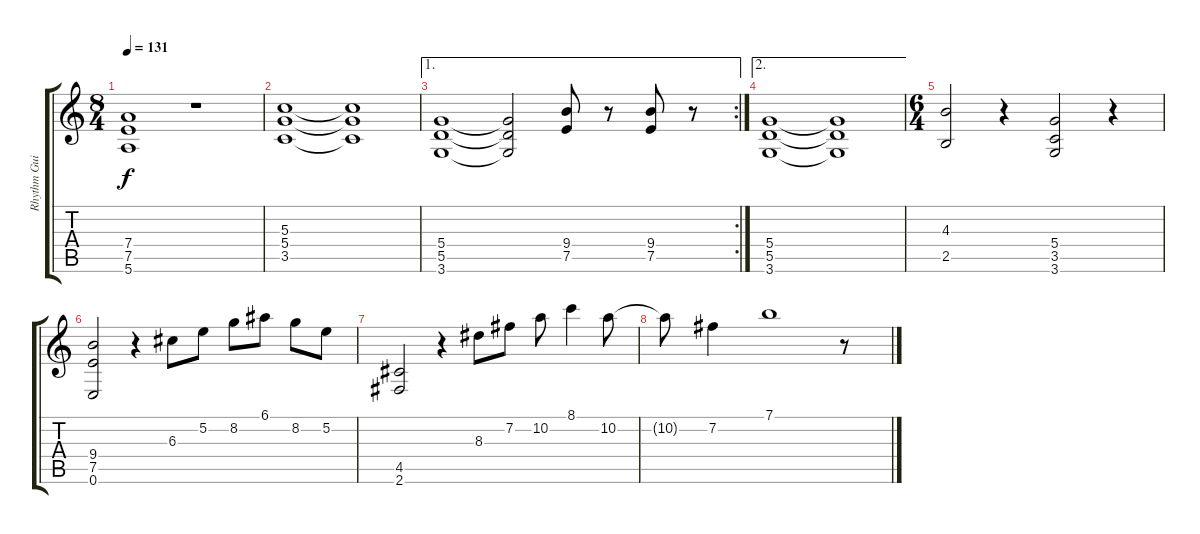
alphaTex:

\track ("Rhythm Guitar" "Rhythm Gui") {instrument overdrivenguitar}
\staff {score tabs}
\tuning (E4 B3 G3 D3 A2 E2) {hide}
\ts (8 4)
\tempo 131
\clef g2
\ks c
(7.4 7.5 5.6).1{dy f} r.1 |
(5.3 5.4 3.5).1 (5.3{t} 5.4{t} 3.5{t}).1 |
\ae 1
\rc 2
(5.4 5.5 3.6).1 (5.4{t} 5.5{t} 3.6{t}).2 (9.4 7.5).8 r.8 (9.4 7.5).8 r.8 |
\ae 2
(5.4 5.5 3.6).1 (5.4{t} 5.5{t} 3.6{t}).1 |
\ts (6 4)
(4.3 2.5).2 r.4 (5.4 3.5 3.6).2 r.4 |
(9.4 7.5 0.6).2 r.4 6.3.8 5.2.8 8.2.8 6.1.8 8.2.8 5.2.8 |
(4.5 2.6).2 r.4 8.3.8 7.2.8 10.2.8 8.1.4 10.2.8 |
10.2{t}.8 7.2.4 7.1.1 r.8
